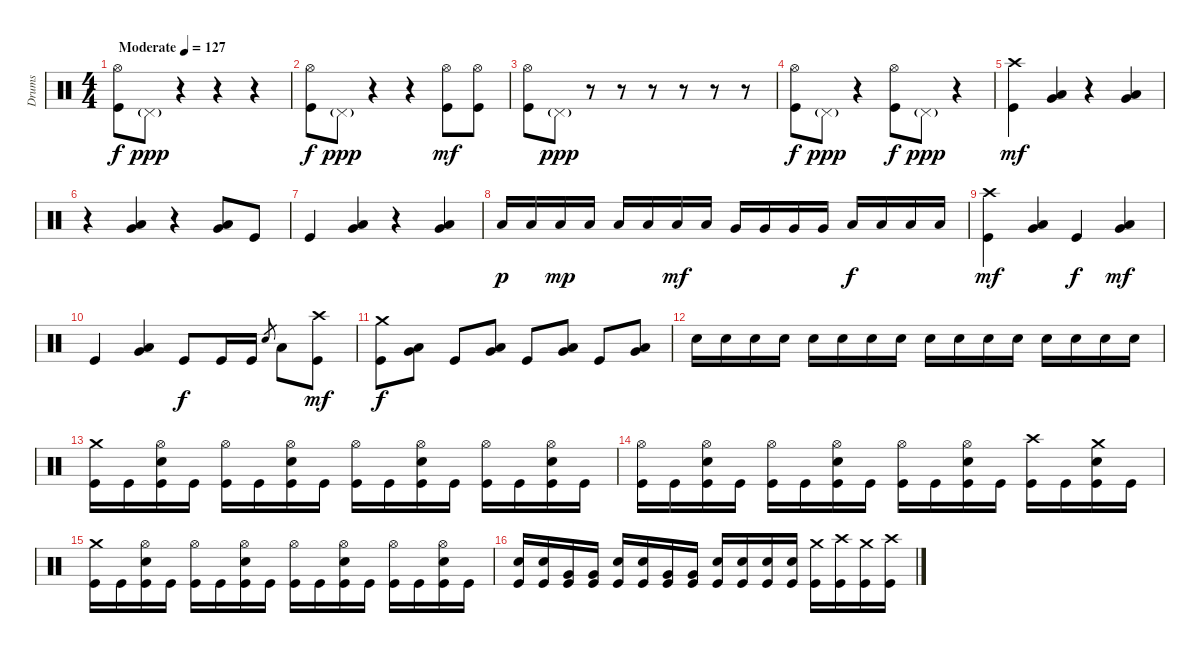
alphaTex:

\track ("Drums" "Drums") {instrument percussion}
\staff {score}
\articulation defaults
\ts (4 4)
\tempo (127 "Moderate")
\clef neutral
\ks c
("Hi-Hat (open)" "Kick (hit)").8{dy f} "Pedal Hi-Hat (hit)"{g}.8{dy ppp} r.4 r.4 r.4 |
("Hi-Hat (open)" "Kick (hit)").8{dy f} "Pedal Hi-Hat (hit)"{g}.8{dy ppp} r.4 r.4 ("Hi-Hat (open)" "Kick (hit)").8{dy mf} ("Hi-Hat (open)" "Kick (hit)").8 |
("Hi-Hat (open)" "Kick (hit)").8 "Pedal Hi-Hat (hit)"{g}.8{dy ppp} r.8 r.8 r.8 r.8 r.8 r.8 |
("Hi-Hat (open)" "Kick (hit)").8{dy f} "Pedal Hi-Hat (hit)"{g}.8{dy ppp} r.4 ("Hi-Hat (open)" "Kick (hit)").8{dy f} "Pedal Hi-Hat (hit)"{g}.8{dy ppp} r.4 |
("Crash high (hit)" "Kick (hit)").4{dy mf} ("Very Low Tom (hit)" "Low Floor Tom (hit)").4 r.4 ("Very Low Tom (hit)" "Low Floor Tom (hit)").4 |
r.4 ("Very Low Tom (hit)" "Low Floor Tom (hit)").4 r.4 ("Very Low Tom (hit)" "Low Floor Tom (hit)").8 "Kick (hit)".8 |
"Kick (hit)".4 ("Very Low Tom (hit)" "Low Floor Tom (hit)").4 r.4 ("Very Low Tom (hit)" "Low Floor Tom (hit)").4 |
"Low Tom (hit)".16{dy p} "Low Tom (hit)".16 "Low Tom (hit)".16{dy mp} "Low Tom (hit)".16 "Low Tom (hit)".16 "Low Tom (hit)".16 "Low Tom (hit)".16{dy mf} "Low Tom (hit)".16 "Very Low Tom (hit)".16 "Very Low Tom (hit)".16 "Very Low Tom (hit)".16 "Very Low Tom (hit)".16 "Low Floor Tom (hit)".16{dy f} "Low Floor Tom (hit)".16 "Low Floor Tom (hit)".16 "Low Floor Tom (hit)".16 |
("Crash high (hit)" "Kick (hit)").4{dy mf} ("Very Low Tom (hit)" "Low Floor Tom (hit)").4 "Kick (hit)".4{dy f} ("Very Low Tom (hit)" "Low Floor Tom (hit)").4{dy mf} |
"Kick (hit)".4 ("Very Low Tom (hit)" "Low Floor Tom (hit)").4 "Kick (hit)".8{dy f} "Kick (hit)".16 "Kick (hit)".16 "Electric Snare (hit)".8{gr} "Low Floor Tom (hit)".8 ("Crash high (hit)" "Kick (hit)").8{dy mf} |
("Crash medium (hit)" "Kick (hit)").8{dy f} ("Very Low Tom (hit)" "Low Floor Tom (hit)").8 "Kick (hit)".8 ("Very Low Tom (hit)" "Low Floor Tom (hit)").8 "Kick (hit)".8 ("Very Low Tom (hit)" "Low Floor Tom (hit)").8 "Kick (hit)".8 ("Very Low Tom (hit)" "Low Floor Tom (hit)").8 |
"Electric Snare (hit)".16 "Electric Snare (hit)".16 "Electric Snare (hit)".16 "Electric Snare (hit)".16 "Electric Snare (hit)".16 "Electric Snare (hit)".16 "Electric Snare (hit)".16 "Electric Snare (hit)".16 "Electric Snare (hit)".16 "Electric Snare (hit)".16 "Electric Snare (hit)".16 "Electric Snare (hit)".16 "Electric Snare (hit)".16 "Electric Snare (hit)".16 "Electric Snare (hit)".16 "Electric Snare (hit)".16 |
("Crash medium (hit)" "Kick (hit)").16 "Kick (hit)".16 ("Hi-Hat (open)" "Electric Snare (hit)" "Kick (hit)").16 "Kick (hit)".16 ("Hi-Hat (open)" "Kick (hit)").16 "Kick (hit)".16 ("Hi-Hat (open)" "Electric Snare (hit)" "Kick (hit)").16 "Kick (hit)".16 ("Hi-Hat (open)" "Kick (hit)").16 "Kick (hit)".16 ("Hi-Hat (open)" "Electric Snare (hit)" "Kick (hit)").16 "Kick (hit)".16 ("Hi-Hat (open)" "Kick (hit)").16 "Kick (hit)".16 ("Hi-Hat (open)" "Electric Snare (hit)" "Kick (hit)").16 "Kick (hit)".16 |
("Hi-Hat (open)" "Kick (hit)").16 "Kick (hit)".16 ("Hi-Hat (open)" "Electric Snare (hit)" "Kick (hit)").16 "Kick (hit)".16 ("Hi-Hat (open)" "Kick (hit)").16 "Kick (hit)".16 ("Hi-Hat (open)" "Electric Snare (hit)" "Kick (hit)").16 "Kick (hit)".16 ("Hi-Hat (open)" "Kick (hit)").16 "Kick (hit)".16 ("Hi-Hat (open)" "Electric Snare (hit)" "Kick (hit)").16 "Kick (hit)".16 ("Crash high (hit)" "Kick (hit)").16 "Kick (hit)".16 ("Crash medium (hit)" "Electric Snare (hit)" "Kick (hit)").16 "Kick (hit)".16 |
("Crash medium (hit)" "Kick (hit)").16 "Kick (hit)".16 ("Hi-Hat (open)" "Electric Snare (hit)" "Kick (hit)").16 "Kick (hit)".16 ("Hi-Hat (open)" "Kick (hit)").16 "Kick (hit)".16 ("Hi-Hat (open)" "Electric Snare (hit)" "Kick (hit)").16 "Kick (hit)".16 ("Hi-Hat (open)" "Kick (hit)").16 "Kick (hit)".16 ("Hi-Hat (open)" "Electric Snare (hit)" "Kick (hit)").16 "Kick (hit)".16 ("Hi-Hat (open)" "Kick (hit)").16 "Kick (hit)".16 ("Hi-Hat (open)" "Electric Snare (hit)" "Kick (hit)").16 "Kick (hit)".16 |
("Electric Snare (hit)" "Kick (hit)").16 ("Electric Snare (hit)" "Kick (hit)").16 ("Very Low Tom (hit)" "Kick (hit)").16 ("Very Low Tom (hit)" "Kick (hit)").16 ("Electric Snare (hit)" "Kick (hit)").16 ("Electric Snare (hit)" "Kick (hit)").16 ("Very Low Tom (hit)" "Kick (hit)").16 ("Very Low Tom (hit)" "Kick (hit)").16 ("Electric Snare (hit)" "Kick (hit)").16 ("Electric Snare (hit)" "Kick (hit)").16 ("Electric Snare (hit)" "Kick (hit)").16 ("Electric Snare (hit)" "Kick (hit)").16 ("Crash medium (hit)" "Kick (hit)").16 ("Crash high (hit)" "Kick (hit)").16 ("Crash medium (hit)" "Kick (hit)").16 ("Crash high (hit)" "Kick (hit)").16
